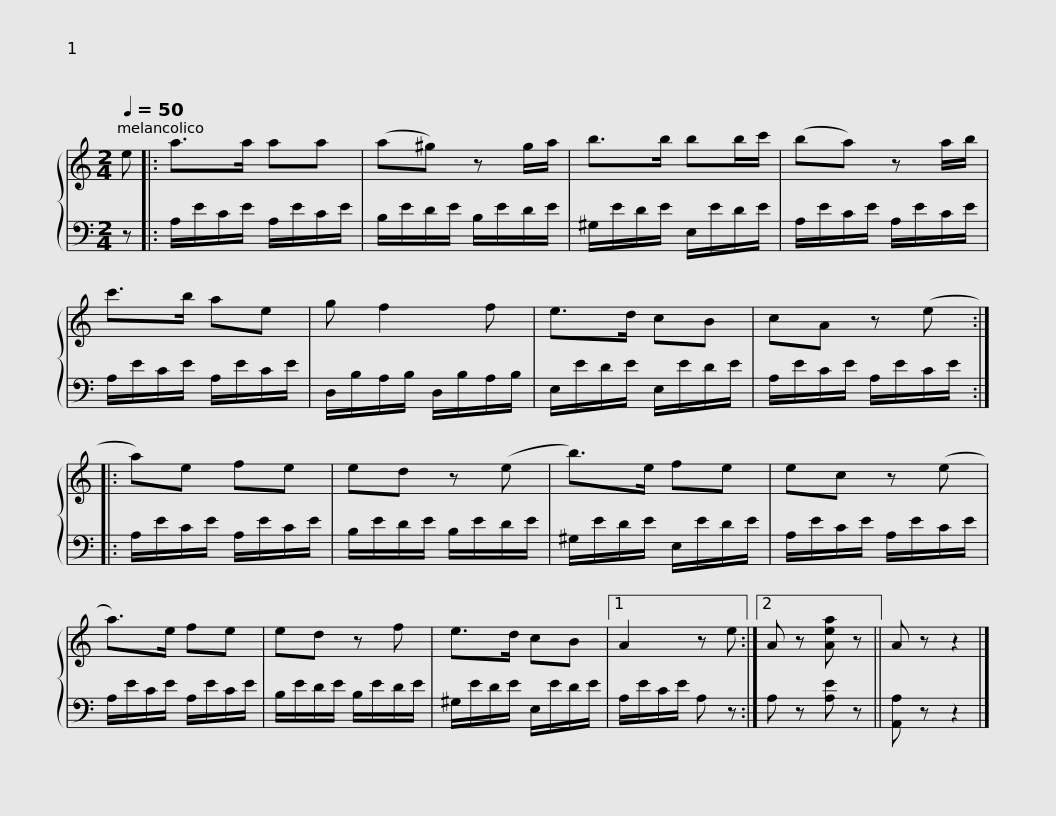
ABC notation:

X:1
%%score { 1 | 2 }
L:1/8
Q:1/4=50
M:2/4
I:linebreak $
K:C
V:1 treble
V:2 bass
V:1
 e |: a>a aa | (a^g) z g/a/ | b>b bb/c'/ | (ba) z a/b/ |$ %5
 c'>b ae | g f2 f | e>d cB | cA z (e ::$ a)e fe | %10
 ed z (e | b>)e fe | ec z (e |$ a>)e fe | ed z f | %15
 e>d cB |1 A2 z e :|2 A z [Aea] z ||$ A z z2 |] %19
V:2
 z |: A,/E/C/E/ A,/E/C/E/ | B,/E/D/E/ B,/E/D/E/ | ^G,/E/D/E/ E,/E/D/E/ | A,/E/C/E/ A,/E/C/E/ |$ %5
 A,/E/C/E/ A,/E/C/E/ | D,/B,/A,/B,/ D,/B,/A,/B,/ | E,/E/D/E/ E,/E/D/E/ | A,/E/C/E/ A,/E/C/E/ ::$ A,/E/C/E/ A,/E/C/E/ | %10
 B,/E/D/E/ B,/E/D/E/ | ^G,/E/D/E/ E,/E/D/E/ | A,/E/C/E/ A,/E/C/E/ |$ A,/E/C/E/ A,/E/C/E/ | B,/E/D/E/ B,/E/D/E/ | %15
 ^G,/E/D/E/ E,/E/D/E/ |1 A,/E/C/E/ A, z :|2 A, z [A,E] z ||$ [A,,A,] z z2 |] %19
